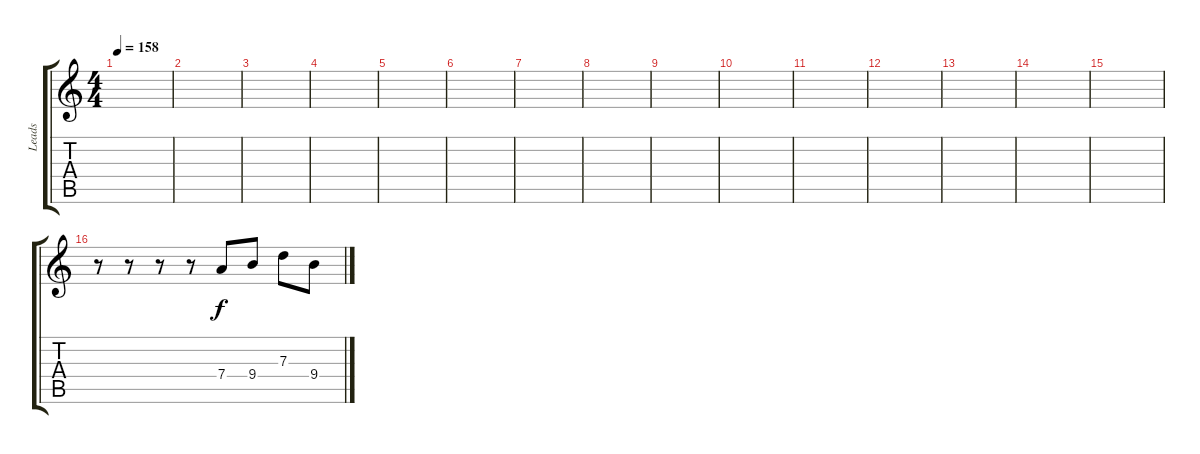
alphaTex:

\track ("Leads" "Leads") {instrument distortionguitar}
\staff {score tabs}
\tuning (E4 B3 G3 D3 A2 D2) {hide}
\ts (4 4)
\tempo 158
\clef g2
\ks c
|
|
|
|
|
|
|
|
|
|
|
|
|
|
|
r.8 r.8 r.8 r.8 7.4.8 9.4.8 7.3.8 9.4.8
